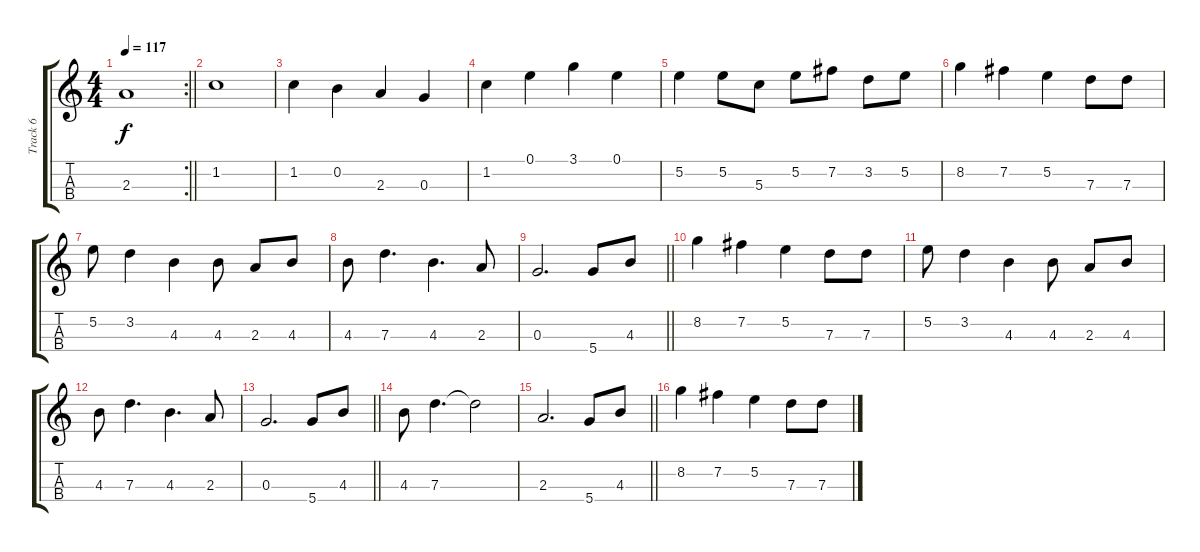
\track ("Track 6" "Track 6") {instrument violin}
\staff {score tabs}
\tuning (E5 B4 G4 D4) {hide}
\rc 2
\ts (4 4)
\tempo 117
\clef g2
\barLineRight lightlight
\ks c
2.3.1{dy f} |
1.2.1{volume 12} |
1.2.4 0.2.4 2.3.4 0.3.4 |
1.2.4 0.1.4 3.1.4 0.1.4 |
5.2.4 5.2.8 5.3.8 5.2.8 7.2.8 3.2.8 5.2.8 |
8.2.4 7.2.4 5.2.4 7.3.8 7.3.8 |
5.2.8 3.2.4 4.3.4 4.3.8 2.3.8 4.3.8 |
4.3.8 7.3.4{d} 4.3.4{d} 2.3.8 |
\barLineRight lightlight
0.3.2{d} 5.4.8 4.3.8 |
8.2.4 7.2.4 5.2.4 7.3.8 7.3.8 |
5.2.8 3.2.4 4.3.4 4.3.8 2.3.8 4.3.8 |
4.3.8 7.3.4{d} 4.3.4{d} 2.3.8 |
\barLineRight lightlight
0.3.2{d} 5.4.8 4.3.8 |
4.3.8 7.3.4{d} 7.3{t}.2 |
\barLineRight lightlight
2.3.2{d} 5.4.8 4.3.8 |
8.2.4 7.2.4 5.2.4 7.3.8 7.3.8
